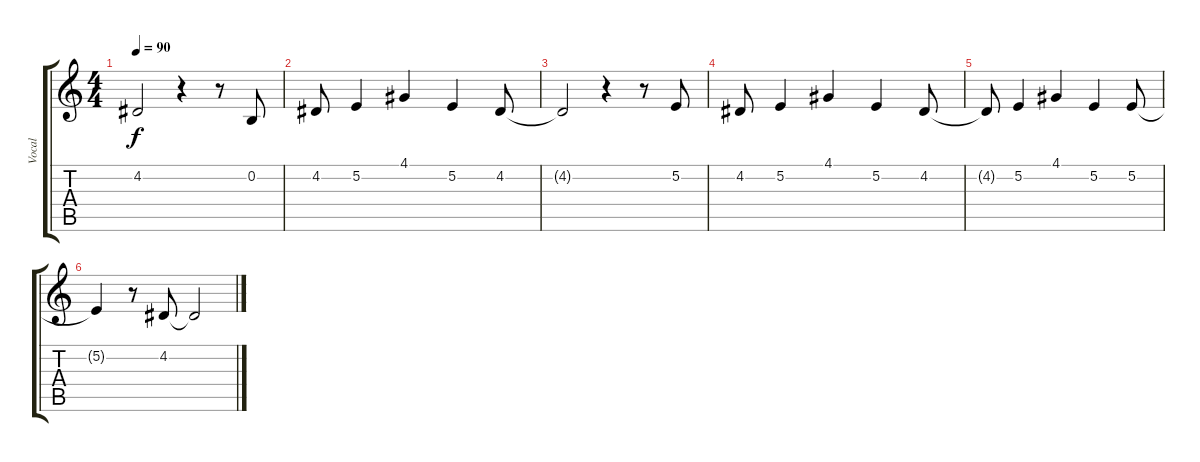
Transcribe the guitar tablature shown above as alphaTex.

\track ("Vocal" "Vocal") {instrument acousticgrandpiano}
\staff {score tabs}
\tuning (E4 B3 G3 D3 A2 E2) {hide}
\ts (4 4)
\tempo 90
\clef g2
\ks c
4.2{t}.2{dy f} r.4 r.8 0.2.8 |
4.2.8 5.2.4 4.1.4 5.2.4 4.2.8 |
4.2{t}.2 r.4 r.8 5.2.8 |
4.2.8 5.2.4 4.1.4 5.2.4 4.2.8 |
4.2{t}.8 5.2.4 4.1.4 5.2.4 5.2.8 |
5.2{t}.4 r.8 4.2.8 4.2{t}.2
